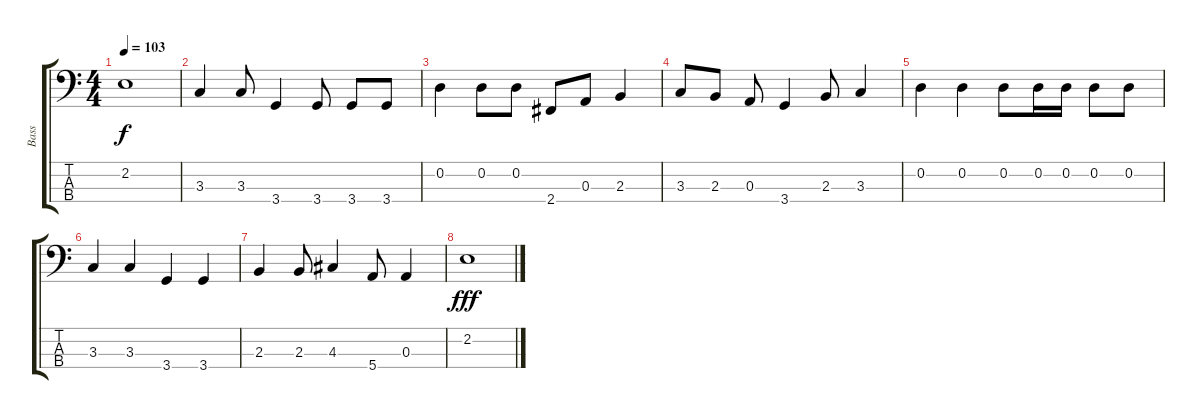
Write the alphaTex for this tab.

\track ("Bass" "Bass") {instrument electricbasspick}
\staff {score tabs}
\tuning (G2 D2 A1 E1) {hide}
\ts (4 4)
\tempo 103
\clef f4
\ks c
2.2.1{dy f} |
3.3.4 3.3.8 3.4.4 3.4.8 3.4.8 3.4.8 |
0.2.4 0.2.8 0.2.8 2.4.8 0.3.8 2.3.4 |
3.3.8 2.3.8 0.3.8 3.4.4 2.3.8 3.3.4 |
0.2.4 0.2.4 0.2.8 0.2.16 0.2.16 0.2.8 0.2.8 |
3.3.4 3.3.4 3.4.4 3.4.4 |
2.3.4 2.3.8 4.3.4 5.4.8 0.3.4 |
2.2.1{dy fff}
